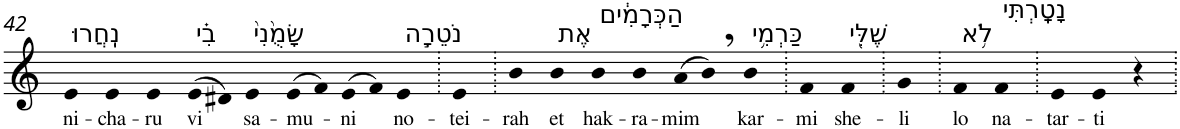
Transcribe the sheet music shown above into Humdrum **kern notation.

**kern	**text
*part1	*part1
*staff1	*staff1
*I"Piano	*
*I'Pno	*
!!LO:PB:g=z
*clefG2	*
*k[]	*
=42	=42
!LO:TX:a:t=נִֽחֲרוּ	!
!	!LO:LY:b
4e	ni-
!	!LO:LY:b
4e	-cha-
!	!LO:LY:b
4e	-ru
!LO:TX:a:t=בִ֗י	!
!	!LO:LY:b
(>8e	vi
8d#X)	.
!LO:TX:a:t=שָׂמֻ֙נִי֙	!
!	!LO:LY:b
4e	sa-
!	!LO:LY:b
(>8e	-mu-
8f)	.
!	!LO:LY:b
(>8e	-ni
8f)	.
!LO:TX:a:t=נֹטֵרָ֣ה	!
!	!LO:LY:b
4e	no-
=43.	=43.
!	!LO:LY:b
4e	-tei-
=44.	=44.
!	!LO:LY:b
4b	-rah
!LO:TX:a:t=אֶת	!
!	!LO:LY:b
4b	et
!LO:TX:a:t=הַכְּרָמִ֔ים	!
!	!LO:LY:b
4b	hak-
!	!LO:LY:b
4b	-ra-
!	!LO:LY:b
(>8a	-mim
8b,)	.
!LO:TX:a:t=כַּרְמִ֥י	!
!	!LO:LY:b
4b	kar-
=45.	=45.
!	!LO:LY:b
4f	-mi
!LO:TX:a:t=שֶׁלִּ֖י	!
!	!LO:LY:b
4f	she-
=46.	=46.
!	!LO:LY:b
4g	-li
=47.	=47.
!LO:TX:a:t=לֹ֥א	!
!	!LO:LY:b
4f	lo
!LO:TX:a:t=נָטָֽרְתִּי	!
!	!LO:LY:b
4f	na-
=48.	=48.
!	!LO:LY:b
4e	-tar-
!	!LO:LY:b
4e	-ti
4r	.
=.	=.
*-	*-
